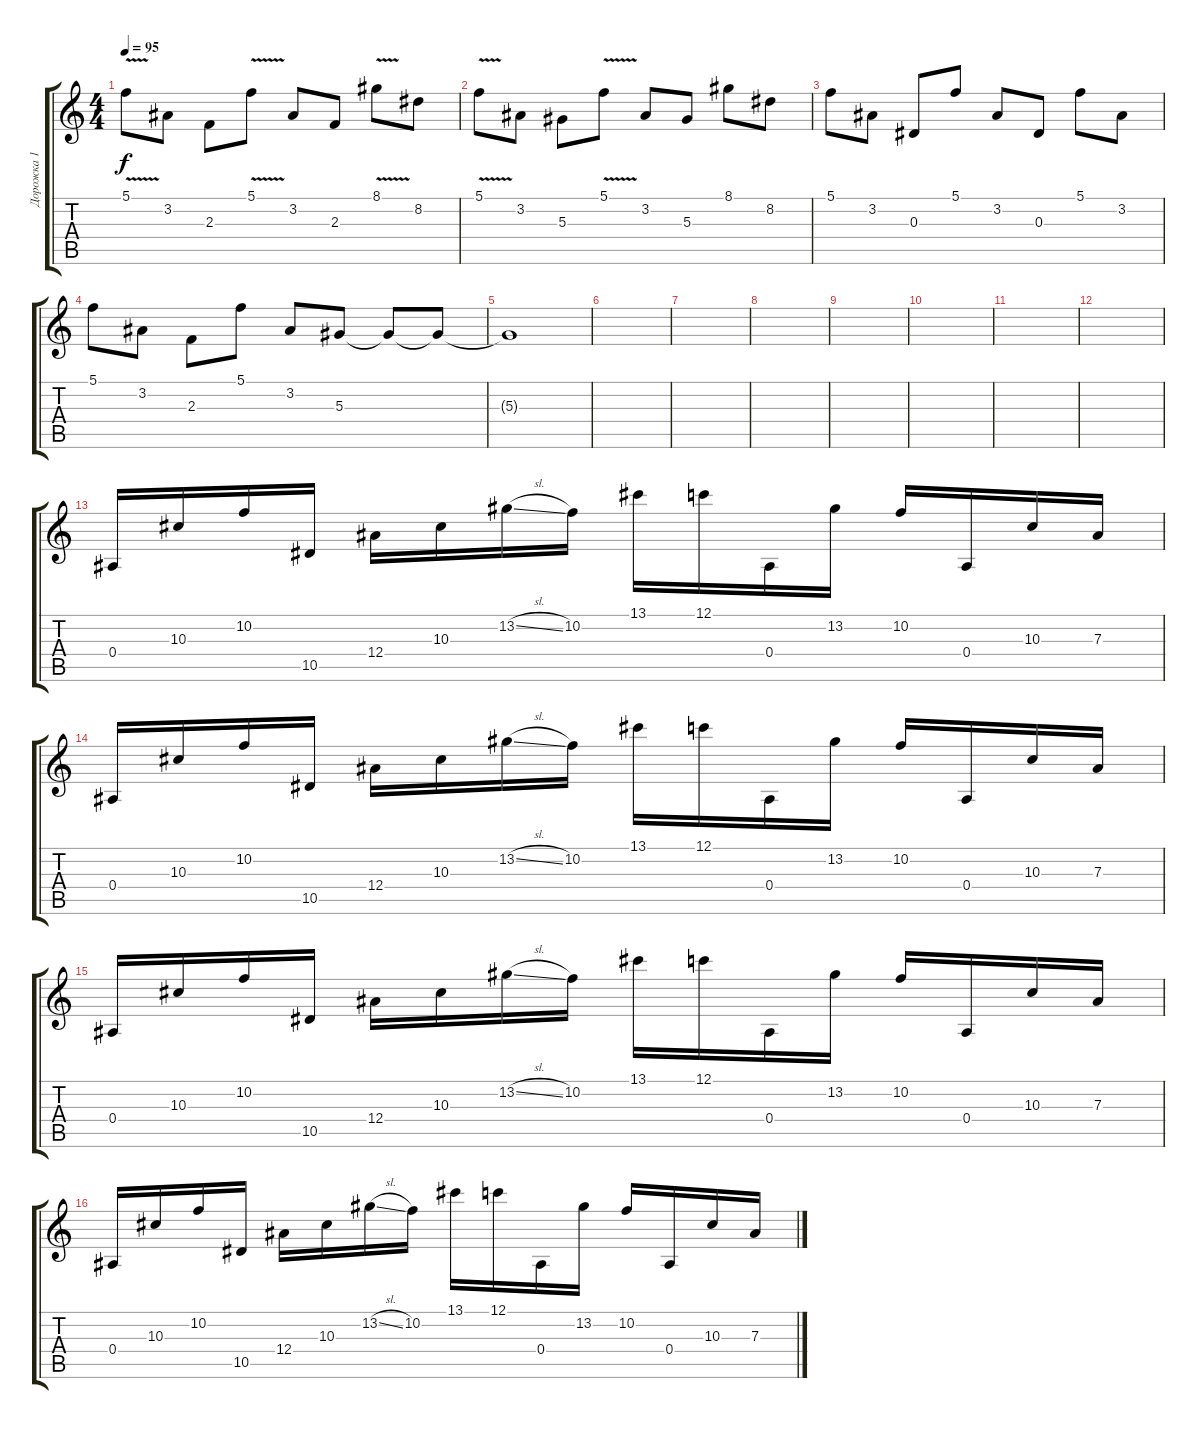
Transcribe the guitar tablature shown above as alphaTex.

\track ("Дорожка 1" "Дорожка 1") {instrument distortionguitar}
\staff {score tabs}
\tuning (C4 G3 Eb3 Bb2 F2 C2) {hide}
\ts (4 4)
\tempo 95
\clef g2
\ks c
5.1{v}.8{dy f instrument overdrivenguitar} 3.2.8 2.3.8 5.1{v}.8 3.2.8 2.3.8 8.1{v}.8 8.2.8 |
5.1{v}.8 3.2.8 5.3.8 5.1{v}.8 3.2.8 5.3.8 8.1.8 8.2.8 |
5.1.8 3.2.8 0.3.8 5.1.8 3.2.8 0.3.8 5.1.8 3.2.8 |
5.1.8 3.2.8 2.3.8 5.1.8 3.2.8 5.3.8 5.3{t}.8 5.3{t}.8 |
5.3{t}.1 |
|
|
|
|
|
|
|
0.4.16{instrument overdrivenguitar} 10.3.16 10.2.16 10.5.16 12.4.16 10.3.16 13.2{sl}.16 10.2.16 13.1.16 12.1.16 0.4.16 13.2.16 10.2.16 0.4.16 10.3.16 7.3.16 |
0.4.16 10.3.16 10.2.16 10.5.16 12.4.16 10.3.16 13.2{sl}.16 10.2.16 13.1.16 12.1.16 0.4.16 13.2.16 10.2.16 0.4.16 10.3.16 7.3.16 |
0.4.16 10.3.16 10.2.16 10.5.16 12.4.16 10.3.16 13.2{sl}.16 10.2.16 13.1.16 12.1.16 0.4.16 13.2.16 10.2.16 0.4.16 10.3.16 7.3.16 |
0.4.16 10.3.16 10.2.16 10.5.16 12.4.16 10.3.16 13.2{sl}.16 10.2.16 13.1.16 12.1.16 0.4.16 13.2.16 10.2.16 0.4.16 10.3.16 7.3.16
